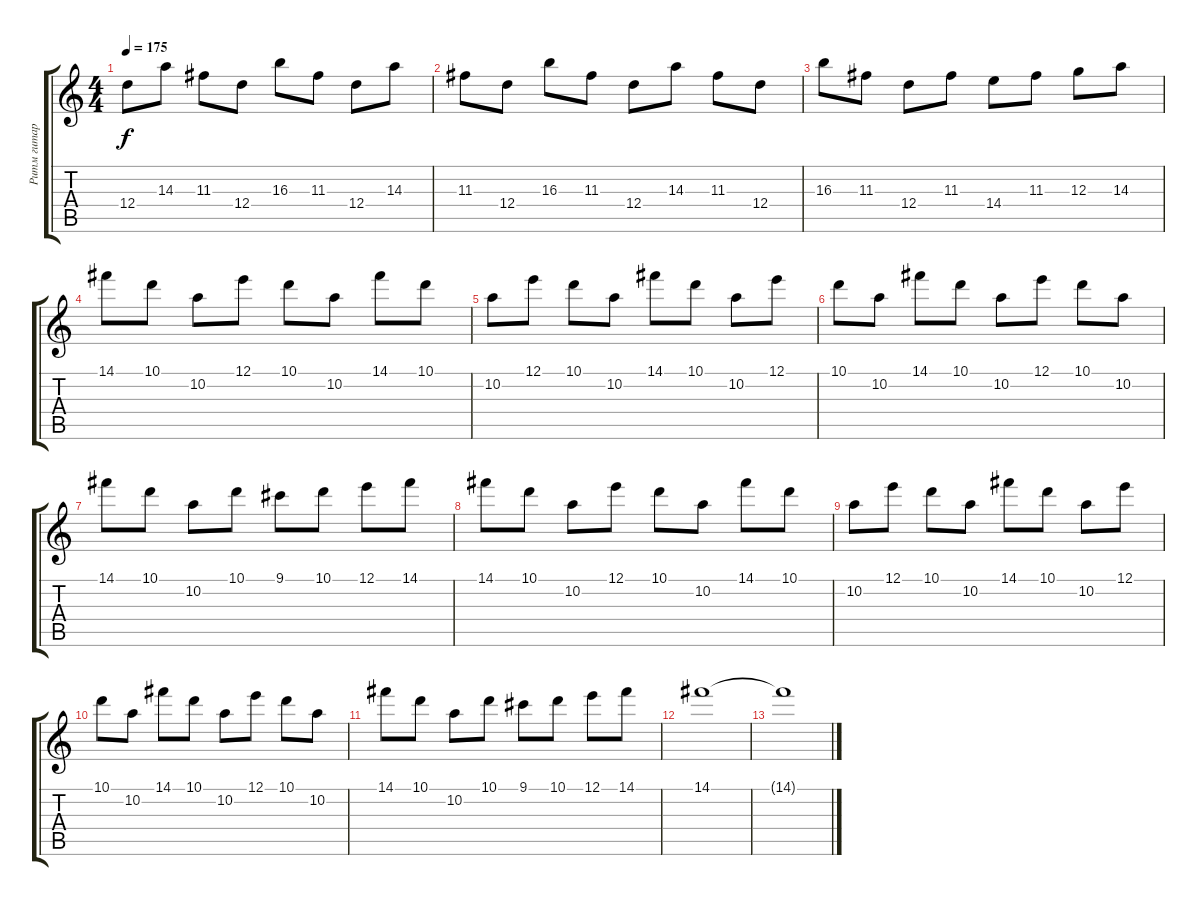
\track ("Ритм гитара" "Ритм гитар") {instrument distortionguitar}
\staff {score tabs}
\tuning (E4 B3 G3 D3 A2 E2) {hide}
\ts (4 4)
\tempo 175
\clef g2
\ks c
12.4.8{dy f} 14.3.8 11.3.8 12.4.8 16.3.8 11.3.8 12.4.8 14.3.8 |
11.3.8 12.4.8 16.3.8 11.3.8 12.4.8 14.3.8 11.3.8 12.4.8 |
16.3.8 11.3.8 12.4.8 11.3.8 14.4.8 11.3.8 12.3.8 14.3.8 |
14.1.8 10.1.8 10.2.8 12.1.8 10.1.8 10.2.8 14.1.8 10.1.8 |
10.2.8 12.1.8 10.1.8 10.2.8 14.1.8 10.1.8 10.2.8 12.1.8 |
10.1.8 10.2.8 14.1.8 10.1.8 10.2.8 12.1.8 10.1.8 10.2.8 |
14.1.8 10.1.8 10.2.8 10.1.8 9.1.8 10.1.8 12.1.8 14.1.8 |
14.1.8 10.1.8 10.2.8 12.1.8 10.1.8 10.2.8 14.1.8 10.1.8 |
10.2.8 12.1.8 10.1.8 10.2.8 14.1.8 10.1.8 10.2.8 12.1.8 |
10.1.8 10.2.8 14.1.8 10.1.8 10.2.8 12.1.8 10.1.8 10.2.8 |
14.1.8 10.1.8 10.2.8 10.1.8 9.1.8 10.1.8 12.1.8 14.1.8 |
14.1.1 |
14.1{t}.1
